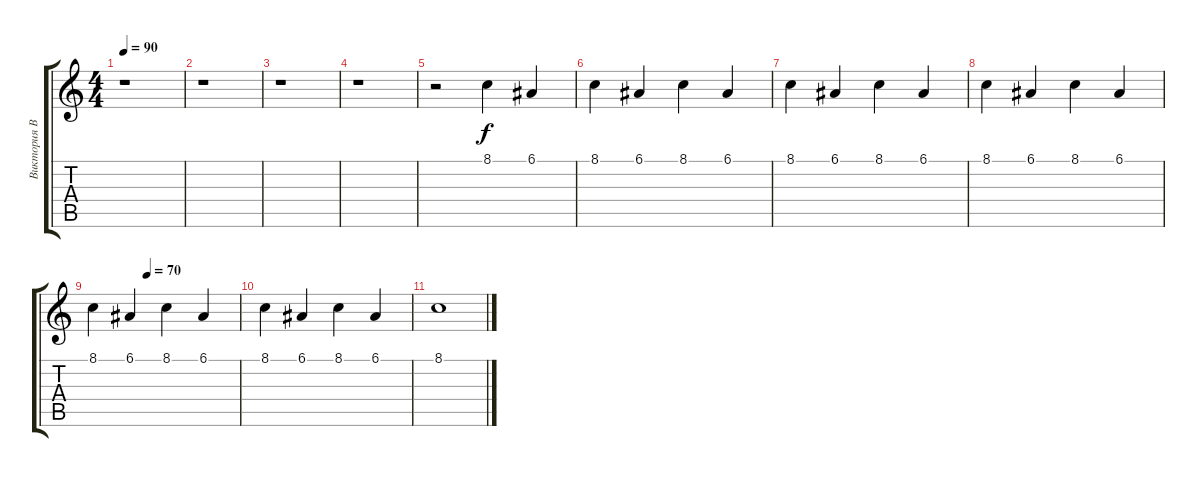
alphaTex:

\track ("Виктория Вилоган" "Виктория В") {instrument brightacousticpiano}
\staff {score tabs}
\tuning (E4 B3 G3 D3 A2 E2) {hide}
\ts (4 4)
\tempo 90
\clef g2
\ks c
r.1{dy f} |
r.1 |
r.1 |
r.1 |
r.2 8.1.4 6.1.4 |
8.1.4 6.1.4 8.1.4 6.1.4 |
8.1.4 6.1.4 8.1.4 6.1.4 |
8.1.4 6.1.4 8.1.4 6.1.4 |
\tempo (70 0.375)
8.1.4 6.1.4 8.1.4 6.1.4 |
8.1.4 6.1.4 8.1.4 6.1.4 |
8.1.1
